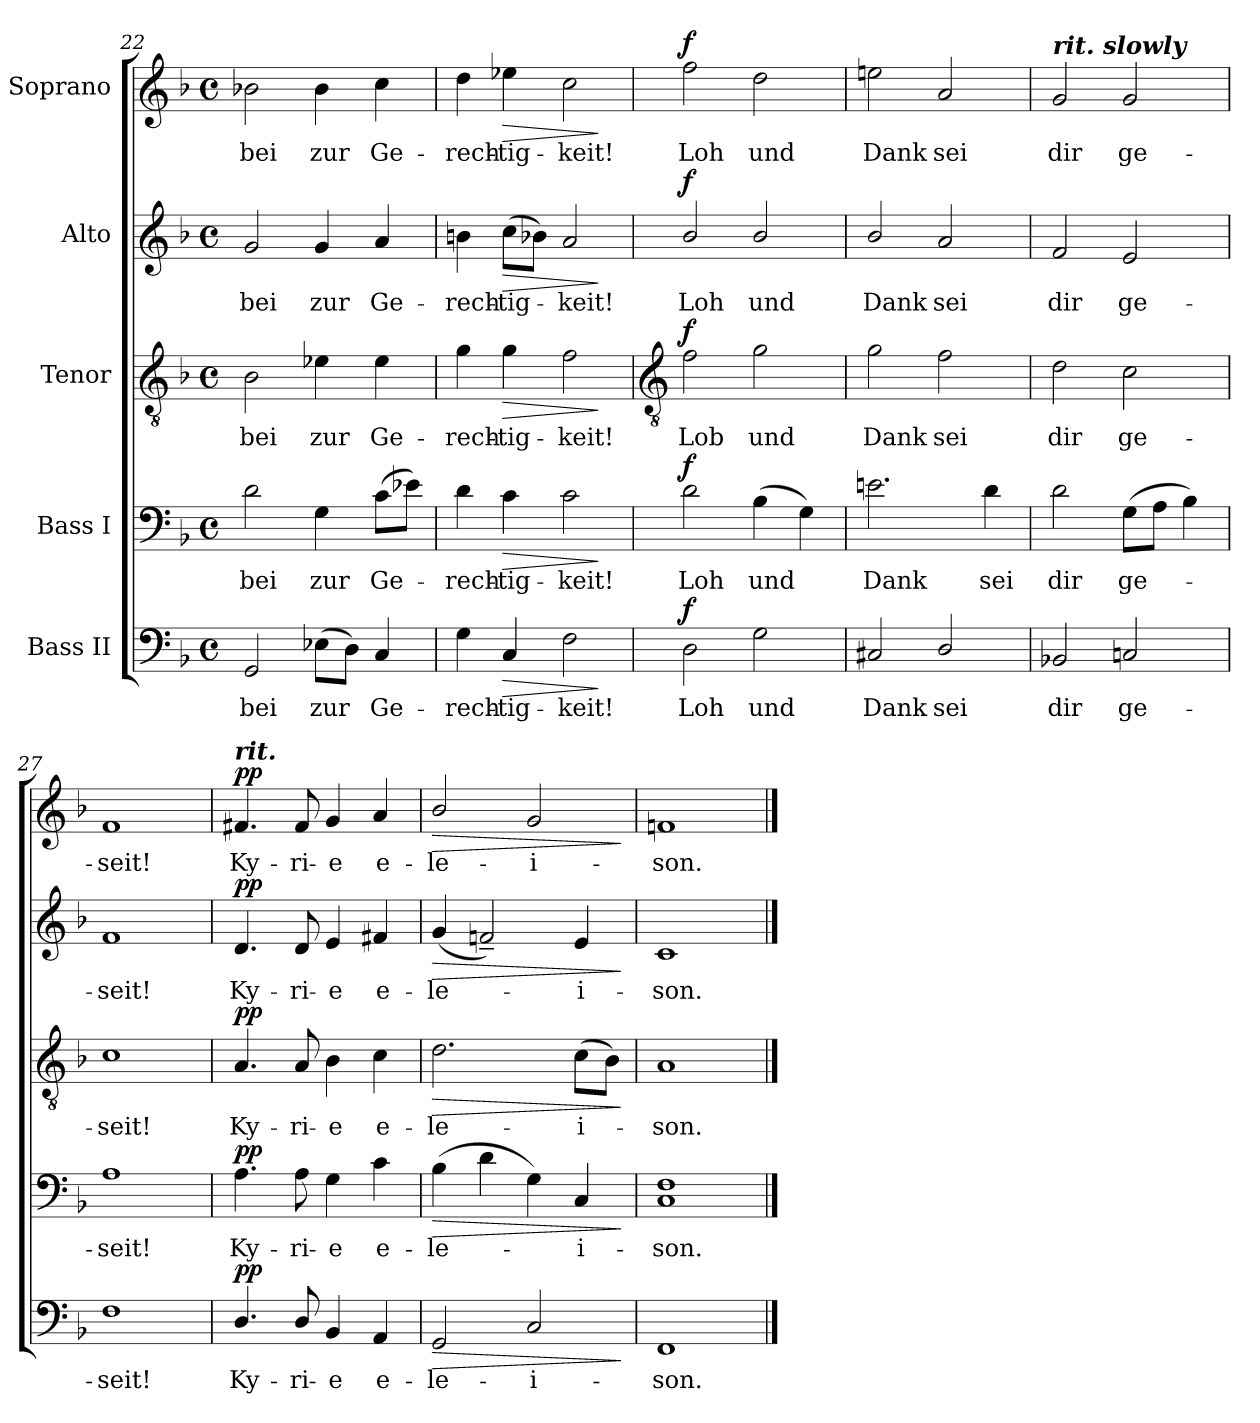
**kern	**text	**dynam	**kern	**text	**dynam	**kern	**text	**dynam	**kern	**text	**dynam	**kern	**text	**dynam
*part5	*part5	*part5	*part4	*part4	*part4	*part3	*part3	*part3	*part2	*part2	*part2	*part1	*part1	*part1
*staff5	*staff5	*staff5	*staff4	*staff4	*staff4	*staff3	*staff3	*staff3	*staff2	*staff2	*staff2	*staff1	*staff1	*staff1
*I"Bass II	*	*	*I"Bass I	*	*	*I"Tenor	*	*	*I"Alto	*	*	*I"Soprano	*	*
*clefF4	*	*	*clefF4	*	*	*clefGv2	*	*	*clefG2	*	*	*clefG2	*	*
*k[b-]	*	*	*k[b-]	*	*	*k[b-]	*	*	*k[b-]	*	*	*k[b-]	*	*
*F:	*	*	*F:	*	*	*F:	*	*	*F:	*	*	*F:	*	*
*M4/4	*	*	*M4/4	*	*	*M4/4	*	*	*M4/4	*	*	*M4/4	*	*
*met(c)	*	*	*met(c)	*	*	*met(c)	*	*	*met(c)	*	*	*met(c)	*	*
=22	=22	=22	=22	=22	=22	=22	=22	=22	=22	=22	=22	=22	=22	=22
!	!LO:LY:b	!	!	!LO:LY:b	!	!	!LO:LY:b	!	!	!LO:LY:b	!	!	!LO:LY:b	!
2GG	bei	.	2d	bei	.	2B-	bei	.	2g	bei	.	2b-X	bei	.
!	!LO:LY:b	!	!	!LO:LY:b	!	!	!LO:LY:b	!	!	!LO:LY:b	!	!	!LO:LY:b	!
(>8E-XL	zur	.	4G	zur	.	4e-X	zur	.	4g	zur	.	4b-	zur	.
8DJ)	.	.	.	.	.	.	.	.	.	.	.	.	.	.
!	!LO:LY:b	!	!	!LO:LY:b	!	!	!LO:LY:b	!	!	!LO:LY:b	!	!	!LO:LY:b	!
4C	Ge-	.	(>8cL	Ge-	.	4e-	Ge-	.	4a	Ge-	.	4cc	Ge-	.
.	.	.	8e-XJ)	.	.	.	.	.	.	.	.	.	.	.
=23	=23	=23	=23	=23	=23	=23	=23	=23	=23	=23	=23	=23	=23	=23
!	!LO:LY:b	!	!	!LO:LY:b	!	!	!LO:LY:b	!	!	!LO:LY:b	!	!	!LO:LY:b	!
4G	-rech-	.	4d	rech-	.	4g	-rech-	.	4bn	-rech-	.	4dd	-rech-	.
!	!LO:LY:b	!LO:HP:b	!	!LO:LY:b	!LO:HP:b	!	!LO:LY:b	!LO:HP:b	!	!LO:LY:b	!LO:HP:b	!	!LO:LY:b	!LO:HP:b
4C	-tig-	>	4c	-tig-	>	4g	-tig-	>	(>8ccL	-tig-	>	4ee-X	-tig-	>
.	.	.	.	.	.	.	.	.	8b-XJ)	.	.	.	.	.
!	!LO:LY:b	!	!	!LO:LY:b	!	!	!LO:LY:b	!	!	!LO:LY:b	!	!	!LO:LY:b	!
2F	-keit!	.	2c	-keit!	.	2f	-keit!	.	2a	keit!	.	2cc	-keit!	.
.	.	]	.	.	]	.	.	]	.	.	]	.	.	]
!!LO:LB:g=z
=24	=24	=24	=24	=24	=24	=24	=24	=24	=24	=24	=24	=24	=24	=24
*	*	*	*	*	*	*clefGv2	*	*	*	*	*	*	*	*
!	!LO:LY:b	!LO:DY:b	!	!LO:LY:b	!LO:DY:b	!	!LO:LY:b	!LO:DY:b	!	!LO:LY:b	!LO:DY:b	!	!LO:LY:b	!LO:DY:b
2D	Loh	f	2d	Loh	f	2f	Lob	f	2b-/	Loh	f	2ff	Loh	f
!	!LO:LY:b	!	!	!LO:LY:b	!	!	!LO:LY:b	!	!	!LO:LY:b	!	!	!LO:LY:b	!
2G	und	.	(>4B-	und	.	2g	und	.	2b-/	und	.	2dd	und	.
.	.	.	4G)	.	.	.	.	.	.	.	.	.	.	.
=25	=25	=25	=25	=25	=25	=25	=25	=25	=25	=25	=25	=25	=25	=25
!	!LO:LY:b	!	!	!LO:LY:b	!	!	!LO:LY:b	!	!	!LO:LY:b	!	!	!LO:LY:b	!
2C#X	Dank	.	2.en	Dank	.	2g	Dank	.	2b-/	Dank	.	2een	Dank	.
!	!LO:LY:b	!	!	!	!	!	!LO:LY:b	!	!	!LO:LY:b	!	!	!LO:LY:b	!
2D/	sei	.	.	.	.	2f	sei	.	2a	sei	.	2a	sei	.
!	!	!	!	!LO:LY:b	!	!	!	!	!	!	!	!	!	!
.	.	.	4d	sei	.	.	.	.	.	.	.	.	.	.
=26	=26	=26	=26	=26	=26	=26	=26	=26	=26	=26	=26	=26	=26	=26
!	!	!	!	!	!	!	!	!	!	!	!	!LO:TX:a:Bi:t=rit. slowly	!	!
!	!LO:LY:b	!	!	!LO:LY:b	!	!	!LO:LY:b	!	!	!LO:LY:b	!	!	!LO:LY:b	!
2BB-X	dir	.	2d	dir	.	2d	dir	.	2f	dir	.	2g	dir	.
!	!LO:LY:b	!	!	!LO:LY:b	!	!	!LO:LY:b	!	!	!LO:LY:b	!	!	!LO:LY:b	!
2Cn	ge-	.	(>8GL	ge-	.	2c	ge-	.	2e	ge-	.	2g	ge-	.
.	.	.	8AJ	.	.	.	.	.	.	.	.	.	.	.
.	.	.	4B-)	.	.	.	.	.	.	.	.	.	.	.
=27	=27	=27	=27	=27	=27	=27	=27	=27	=27	=27	=27	=27	=27	=27
!	!LO:LY:b	!	!	!LO:LY:b	!	!	!LO:LY:b	!	!	!LO:LY:b	!	!	!LO:LY:b	!
1F	-seit!	.	1A	seit!	.	1c	-seit!	.	1f	-seit!	.	1f	-seit!	.
=28	=28	=28	=28	=28	=28	=28	=28	=28	=28	=28	=28	=28	=28	=28
!	!	!	!	!	!	!	!	!	!	!	!	!LO:TX:a:Bi:t=rit.	!	!
!	!LO:LY:b	!LO:DY:b	!	!LO:LY:b	!LO:DY:b	!	!LO:LY:b	!LO:DY:b	!	!LO:LY:b	!LO:DY:b	!	!LO:LY:b	!LO:DY:b
4.D/	Ky-	pp	4.A	Ky-	pp	4.A	Ky-	pp	4.d	Ky-	pp	4.f#X	Ky-	pp
!	!LO:LY:b	!	!	!LO:LY:b	!	!	!LO:LY:b	!	!	!LO:LY:b	!	!	!LO:LY:b	!
8D/	-ri-	.	8A	-ri-	.	8A	-ri-	.	8d	-ri-	.	8f#	-ri-	.
!	!LO:LY:b	!	!	!LO:LY:b	!	!	!LO:LY:b	!	!	!LO:LY:b	!	!	!LO:LY:b	!
4BB-	-e	.	4G	-e	.	4B-	-e	.	4e	-e	.	4g	-e	.
!	!LO:LY:b	!	!	!LO:LY:b	!	!	!LO:LY:b	!	!	!LO:LY:b	!	!	!LO:LY:b	!
4AA	e-	.	4c	e-	.	4c	e-	.	4f#X	e-	.	4a	e-	.
=29	=29	=29	=29	=29	=29	=29	=29	=29	=29	=29	=29	=29	=29	=29
!	!LO:LY:b	!LO:HP:b	!	!LO:LY:b	!LO:HP:b	!	!LO:LY:b	!LO:HP:b	!	!LO:LY:b	!LO:HP:b	!	!LO:LY:b	!LO:HP:b
2GG	-le-	>	(>4B-	-le-	>	2.d	-le-	>	(<4g	-le-	>	2b-/	-le-	>
.	.	.	4d	.	.	.	.	.	2fn~)	.	.	.	.	.
!	!LO:LY:b	!	!	!	!	!	!	!	!	!	!	!	!LO:LY:b	!
2C	-i-	.	4G)	.	.	.	.	.	.	.	.	2g	-i-	.
!	!	!	!	!LO:LY:b	!	!	!LO:LY:b	!	!	!LO:LY:b	!	!	!	!
.	.	.	4C	i-	.	(>8cL	-i-	.	4e	i-	.	.	.	.
.	.	.	.	.	.	8B-J)	.	.	.	.	.	.	.	.
.	.	]	.	.	]	.	.	]	.	.	]	.	.	]
=30	=30	=30	=30	=30	=30	=30	=30	=30	=30	=30	=30	=30	=30	=30
!	!LO:LY:b	!	!	!LO:LY:b	!	!	!LO:LY:b	!	!	!LO:LY:b	!	!	!LO:LY:b	!
1FF	-son.	.	1C 1F	-son.	.	1A	son.	.	1c	-son.	.	1fn	-son.	.
==	==	==	==	==	==	==	==	==	==	==	==	==	==	==
*-	*-	*-	*-	*-	*-	*-	*-	*-	*-	*-	*-	*-	*-	*-
